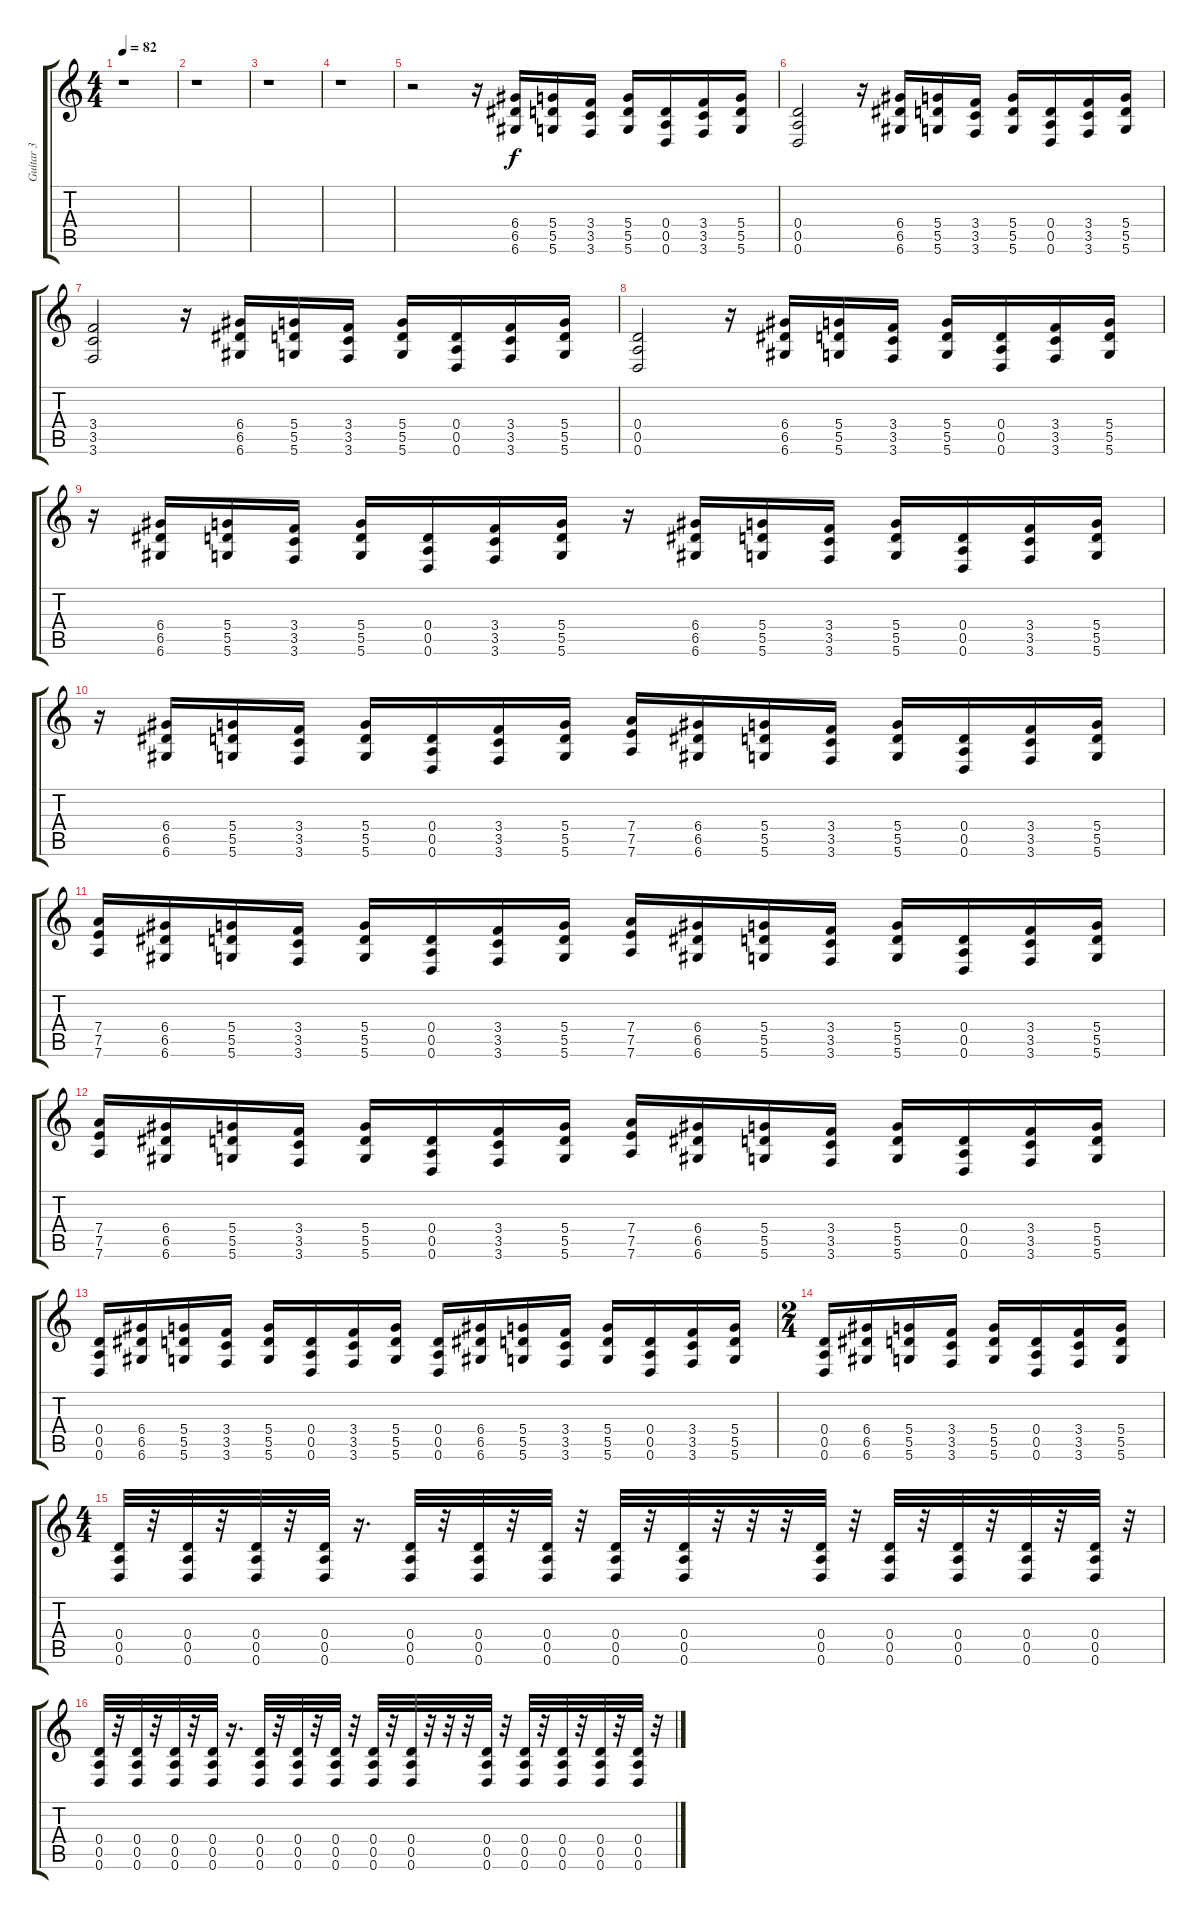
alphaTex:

\track ("Guitar 3" "Guitar 3") {instrument overdrivenguitar}
\staff {score tabs}
\tuning (E4 B3 G3 D3 A2 D2) {hide}
\ts (4 4)
\tempo 82
\clef g2
\ks c
r.1{dy f} |
r.1 |
r.1 |
r.1 |
r.2 r.16 (6.4 6.5 6.6).16 (5.4 5.5 5.6).16 (3.4 3.5 3.6).16 (5.4 5.5 5.6).16 (0.4 0.5 0.6).16 (3.4 3.5 3.6).16 (5.4 5.5 5.6).16 |
(0.4 0.5 0.6).2 r.16 (6.4 6.5 6.6).16 (5.4 5.5 5.6).16 (3.4 3.5 3.6).16 (5.4 5.5 5.6).16 (0.4 0.5 0.6).16 (3.4 3.5 3.6).16 (5.4 5.5 5.6).16 |
(3.4 3.5 3.6).2 r.16 (6.4 6.5 6.6).16 (5.4 5.5 5.6).16 (3.4 3.5 3.6).16 (5.4 5.5 5.6).16 (0.4 0.5 0.6).16 (3.4 3.5 3.6).16 (5.4 5.5 5.6).16 |
(0.4 0.5 0.6).2 r.16 (6.4 6.5 6.6).16 (5.4 5.5 5.6).16 (3.4 3.5 3.6).16 (5.4 5.5 5.6).16 (0.4 0.5 0.6).16 (3.4 3.5 3.6).16 (5.4 5.5 5.6).16 |
r.16 (6.4 6.5 6.6).16 (5.4 5.5 5.6).16 (3.4 3.5 3.6).16 (5.4 5.5 5.6).16 (0.4 0.5 0.6).16 (3.4 3.5 3.6).16 (5.4 5.5 5.6).16 r.16 (6.4 6.5 6.6).16 (5.4 5.5 5.6).16 (3.4 3.5 3.6).16 (5.4 5.5 5.6).16 (0.4 0.5 0.6).16 (3.4 3.5 3.6).16 (5.4 5.5 5.6).16 |
r.16 (6.4 6.5 6.6).16 (5.4 5.5 5.6).16 (3.4 3.5 3.6).16 (5.4 5.5 5.6).16 (0.4 0.5 0.6).16 (3.4 3.5 3.6).16 (5.4 5.5 5.6).16 (7.4 7.5 7.6).16 (6.4 6.5 6.6).16 (5.4 5.5 5.6).16 (3.4 3.5 3.6).16 (5.4 5.5 5.6).16 (0.4 0.5 0.6).16 (3.4 3.5 3.6).16 (5.4 5.5 5.6).16 |
(7.4 7.5 7.6).16 (6.4 6.5 6.6).16 (5.4 5.5 5.6).16 (3.4 3.5 3.6).16 (5.4 5.5 5.6).16 (0.4 0.5 0.6).16 (3.4 3.5 3.6).16 (5.4 5.5 5.6).16 (7.4 7.5 7.6).16 (6.4 6.5 6.6).16 (5.4 5.5 5.6).16 (3.4 3.5 3.6).16 (5.4 5.5 5.6).16 (0.4 0.5 0.6).16 (3.4 3.5 3.6).16 (5.4 5.5 5.6).16 |
(7.4 7.5 7.6).16 (6.4 6.5 6.6).16 (5.4 5.5 5.6).16 (3.4 3.5 3.6).16 (5.4 5.5 5.6).16 (0.4 0.5 0.6).16 (3.4 3.5 3.6).16 (5.4 5.5 5.6).16 (7.4 7.5 7.6).16 (6.4 6.5 6.6).16 (5.4 5.5 5.6).16 (3.4 3.5 3.6).16 (5.4 5.5 5.6).16 (0.4 0.5 0.6).16 (3.4 3.5 3.6).16 (5.4 5.5 5.6).16 |
(0.4 0.5 0.6).16 (6.4 6.5 6.6).16 (5.4 5.5 5.6).16 (3.4 3.5 3.6).16 (5.4 5.5 5.6).16 (0.4 0.5 0.6).16 (3.4 3.5 3.6).16 (5.4 5.5 5.6).16 (0.4 0.5 0.6).16 (6.4 6.5 6.6).16 (5.4 5.5 5.6).16 (3.4 3.5 3.6).16 (5.4 5.5 5.6).16 (0.4 0.5 0.6).16 (3.4 3.5 3.6).16 (5.4 5.5 5.6).16 |
\ts (2 4)
(0.4 0.5 0.6).16 (6.4 6.5 6.6).16 (5.4 5.5 5.6).16 (3.4 3.5 3.6).16 (5.4 5.5 5.6).16 (0.4 0.5 0.6).16 (3.4 3.5 3.6).16 (5.4 5.5 5.6).16 |
\ts (4 4)
(0.4 0.5 0.6).32 r.32 (0.4 0.5 0.6).32 r.32 (0.4 0.5 0.6).32 r.32 (0.4 0.5 0.6).32 r.16{d} (0.4 0.5 0.6).32 r.32 (0.4 0.5 0.6).32 r.32 (0.4 0.5 0.6).32 r.32 (0.4 0.5 0.6).32 r.32 (0.4 0.5 0.6).32 r.32 r.32 r.32 (0.4 0.5 0.6).32 r.32 (0.4 0.5 0.6).32 r.32 (0.4 0.5 0.6).32 r.32 (0.4 0.5 0.6).32 r.32 (0.4 0.5 0.6).32 r.32 |
(0.4 0.5 0.6).32 r.32 (0.4 0.5 0.6).32 r.32 (0.4 0.5 0.6).32 r.32 (0.4 0.5 0.6).32 r.16{d} (0.4 0.5 0.6).32 r.32 (0.4 0.5 0.6).32 r.32 (0.4 0.5 0.6).32 r.32 (0.4 0.5 0.6).32 r.32 (0.4 0.5 0.6).32 r.32 r.32 r.32 (0.4 0.5 0.6).32 r.32 (0.4 0.5 0.6).32 r.32 (0.4 0.5 0.6).32 r.32 (0.4 0.5 0.6).32 r.32 (0.4 0.5 0.6).32 r.32
